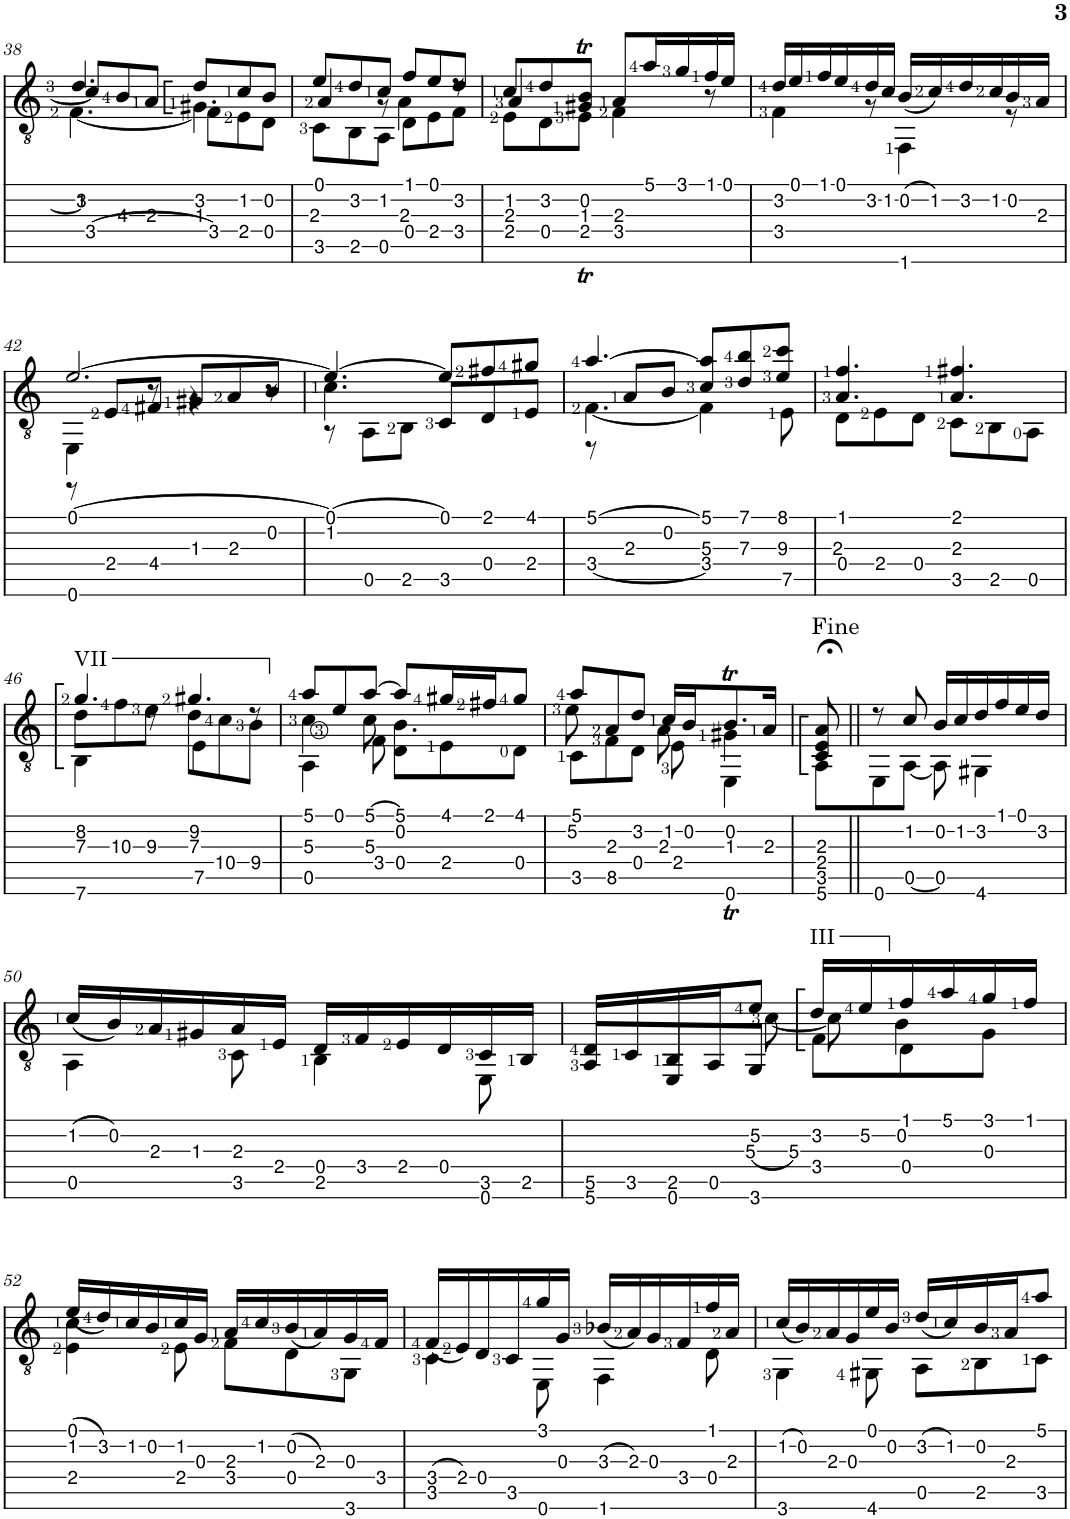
**kern	**kern
*part1	*part1
*staff2	*staff1
*I"Classical Guitar	*
*I'Guit.	*
!!LO:PB:g=z
*	*clefGv2
*k[]	*k[]
*a:	*a:
*M6/8	*M6/8
=38	=38
*^	*^
*	*^	*	*^
4.d	8cL]	[4.F	4.d/	8c/L]	[4.F\
.	8B	.	.	8B/	.
.	8AJ	.	.	8A/J	.
8dL	4.G#X	8FL]	8d/L	4.G#X\	8F\L]
8c	.	8E	8c/	.	8E\
8BJ	.	8DJ	8B/J	.	8D\J
=39	=39	=39	=39	=39	=39
8eL	4A	8CL	8e/L	4A/	8C\L
8d	.	8BB	8d/	.	8BB\
8cJ	8r	8AAJ	8c/J	8r	8AA\J
8fL	4A	8DL	8f/L	4A\	8D\L
8e	.	8E	8e/	.	8E\
8dJ	8r	8FJ	8d/J	8r	8F\J
=40	=40	=40	=40	=40	=40
8cL	4A	8EL	8c/L	4A/	8E\L
8d	.	8D	8d/	.	8D\
8G#XT\ 8BT\J	8r	8EJ	8G#X/T 8B/TJ	8ryy	8E\J
8AL	8r	4F	8A/L	8ryy	4F\
16aL	8r	.	16a/L	8ryy	.
16g	.	.	16g/	.	.
16f	8ryy	8r	16f/	8ryy	8r
16eJJ	.	.	16e/JJ	.	.
*	*v	*v	*	*	*
*	*	*	*v	*v
=41	=41	=41	=41
16dLL	4F	16d/LL	4F\
16e	.	16e/	.
16f	.	16f/	.
16e	.	16e/	.
16d	8r	16d/	8r
16cJJ	.	16c/JJ	.
16BLL	4FF	(<16B/LL	4FF\
16c	.	16c/)	.
16d	.	16d/	.
16c	.	16c/	.
16B	8r	16B/	8r
16AJJ	.	16A/JJ	.
!!LO:LB:g=z
=42	=42	=42	=42
*	*^	*	*^
[2.e	4EE	8r	[2.e/	4EE\	8r
.	.	8EL	.	.	8E/L
.	8r	8F#XJ	.	8r	8F#X/J
.	4r	8G#XL	.	4r	8G#X/L
.	.	8A	.	.	8A/
.	8r	8BJ	.	8r	8B/J
=43	=43	=43	=43	=43	=43
4.e_	4.c	8r	4.e/_	4.c\	8r
.	.	8AAL	.	.	8AA\L
.	.	8BB#XJ	.	.	8BB\J
8eL]	4.r	8C#XL	8e/L]	4.ryy	8C/L
8f#X	.	8D	8f#X/	.	8D/
8g#XJ	.	8EJ	8g#X/J	.	8E/J
=44	=44	=44	=44	=44	=44
[4.a	[4.F	8r	[4.a/	[4.F\	8r
.	.	8AL	.	.	8A/L
.	.	8BJ	.	.	8B/J
8c\ 8a]\L	4F]	4.r	8c/ 8a/]L	4F\]	4.ryy
8d\ 8b\	.	.	8d/ 8b/	.	.
8e\ 8cc\J	8E	.	8e/ 8cc/J	8E\	.
=45	=45	=45	=45	=45	=45
4.f	4.A	8DL	4.f/	4.A/	8D\L
.	.	8E	.	.	8E\
.	.	8DJ	.	.	8D\J
4.f#X	4.A	8CL	4.f#X/	4.A/	8C\L
.	.	8BB	.	.	8BB\
.	.	8AAJ	.	.	8AA\J
!!LO:LB:g=z	!!	!!
=46	=46	=46	=46	=46	=46
!	!	!	!LO:TX:a:t=VII	!	!
4.g	4BB	8dL	4.g/	4BB\	8d\L
.	.	8f	.	.	8f\
.	8r	8eJ	.	8r	8e\J
4.g#X	4E	8dL	4.g#X/	4E\	8d\L
.	.	8c	.	.	8c\
.	8r	8BJ	.	8r	8B\J
=47	=47	=47	=47	=47	=47
8aL	4c	4AA	8a/L	4c\	4AA\
8e	.	.	8e/	.	.
[8aJ	8c	8F	[8a/J	8c\	8F\
8aL]	4.B	8DL	8a/L]	4.B\	8D\L
16g#XL	.	8E	16g#X/L	.	8E\
16f#XJ	.	.	16f#X/J	.	.
8g#J	.	8DJ	8g#/J	.	8D\J
=48	=48	=48	=48	=48	=48
8aL	8e	8CL	8a/L	8e\	8C\L
8A	4r	8F	8A/	4ryy	8F\
8dJ	.	8DJ	8d/J	.	8D\J
16cLL	8A	8E	16c/LL	8A\	8E\
16BJ	.	.	16B/J	.	.
8.Bt	4G#X	4EE	8.Bt/	4G#X\	4EE\
16AJk	.	.	16A/Jk	.	.
*	*v	*v	*	*	*
*	*	*	*v	*v
=49	=49	=49	=49
8C;< 8E;< 8A;<	8AA	8C/;< 8E/;< 8A/;<	8AA\L
=49X1||	=49X1||	=49X1||	=49X1||
8r	8EEL	8r	8EE\
8c	[8AAJ	8c/	[8AA\J
16BLL	8AA]	16B/LL	8AA\]
16c	.	16c/	.
16d	4GG#X	16d/	4GG#X\
16f	.	16f/	.
16e	.	16e/	.
16dJJ	.	16d/JJ	.
!!LO:LB:g=z	!!
=50	=50	=50	=50
16cLL	4AA	(<16c/LL	4AA\
16B	.	16B/)	.
16A	.	16A/	.
16G#X	.	16G#X/	.
16A	8C	16A/	8C\
16EJJ	.	16E/JJ	.
16DLL	4BB	16D/LL	4BB\
16F	.	16F/	.
16E	.	16E/	.
16D	.	16D/	.
16C	8EE	16C/	8EE\
16BBJJ	.	16BB/JJ	.
=51	=51	=51	=51
*	*^	*	*^
16DLL	4r	8AAL	16D/LL	4ryy	8AA/L
16C	.	.	16C/	.	.
16BB	.	8EE	16BB/	.	8EE/
16AAJ	.	.	16AA/J	.	.
8eJ	[8c	8GGJ	8e/J	[8c\	8GG/J
!	!	!	!LO:TX:a:t=III	!	!
16dLL	8c]	8FL	16d/LL	8c\]	8F\L
16e	.	.	16e/	.	.
16f	4B	8D	16f/	4B\	8D\
16a	.	.	16a/	.	.
16g	.	8GJ	16g/	.	8G\J
16fJJ	.	.	16f/JJ	.	.
*	*v	*v	*	*	*
*	*	*	*v	*v
!!LO:LB:g=z
=52	=52	=52	=52
16eLL	4E 4c	(<16e/LL	4E\ 4c\
16d	.	16d/)	.
16c	.	16c/	.
16B	.	16B/	.
16c	8E	16c/	8E\
16GJJ	.	16G/JJ	.
16ALL	8FL	16A/LL	8F\L
16c	.	16c/	.
16B	8D	(<16B/	8D\
16A	.	16A/)	.
16G	8GGJ	16G/	8GG\J
16FJJ	.	16F/JJ	.
=53	=53	=53	=53
16FLL	4C	(<16F/LL	4C\
16E	.	16E/)	.
16D	.	16D/	.
16C	.	16C/	.
16g	8EE	16g/	8EE\
16GJJ	.	16G/JJ	.
16B-XLL	4FF	(<16B-X/LL	4FF\
16A	.	16A/)	.
16G	.	16G/	.
16F	.	16F/	.
16f	8D	16f/	8D\
16AJJ	.	16A/JJ	.
=54	=54	=54	=54
16cLL	4GG	(<16c/LL	4GG\
16B	.	16B/)	.
16A	.	16A/	.
16G	.	16G/	.
16e	8GG#X	16e/	8GG#X\
16BJJ	.	16B/JJ	.
16dLL	8AAL	(<16d/LL	8AA\L
16c	.	16c/)	.
16B	8BB	16B/	8BB\
16AJ	.	16A/J	.
8aJ	8CJ	8a/J	8C\J
*v	*v	*	*
*	*v	*v
=	=
*-	*-
